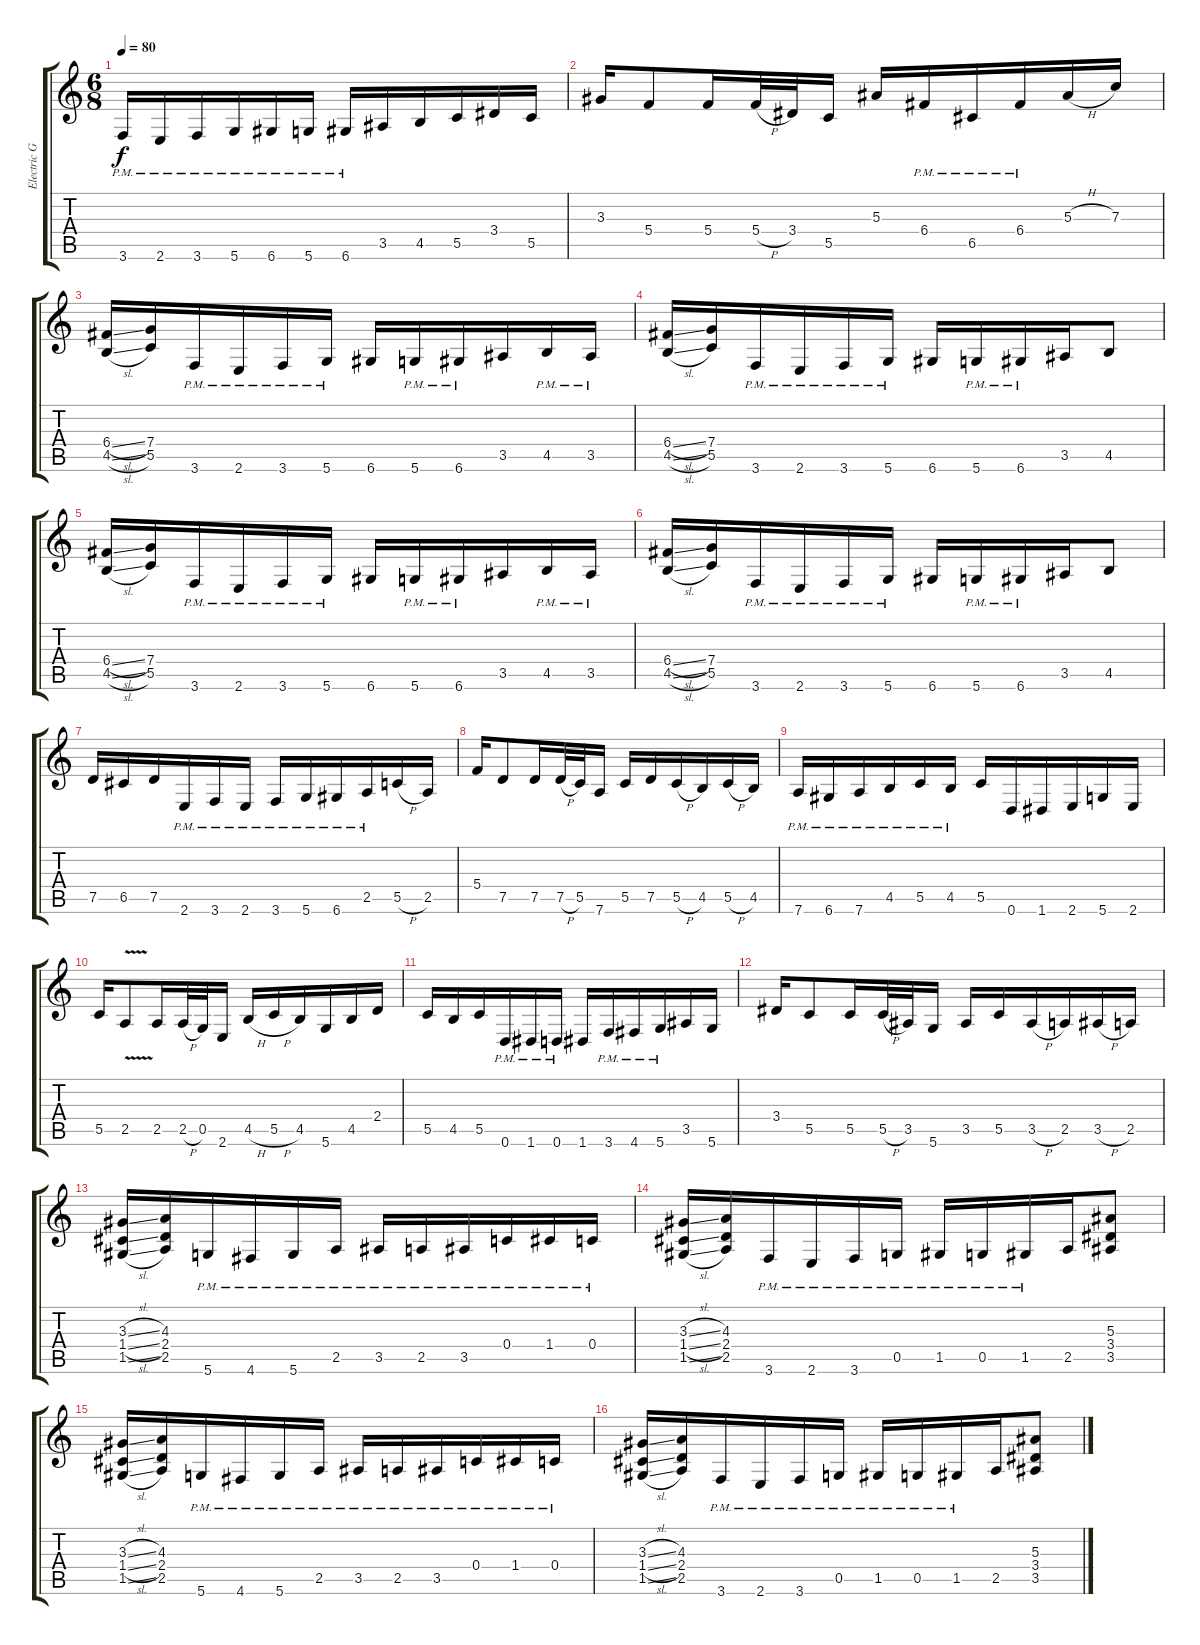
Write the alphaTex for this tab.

\track ("Electric Guitar 2" "Electric G") {instrument overdrivenguitar}
\staff {score tabs}
\tuning (D4 A3 F3 C3 G2 D2) {hide}
\ts (6 8)
\tempo 80
\clef g2
\ks c
3.6{pm}.16{dy f} 2.6{pm}.16 3.6{pm}.16 5.6{pm}.16 6.6{pm}.16 5.6{pm}.16 6.6{pm}.16 3.5.16 4.5.16 5.5.16 3.4.16 5.5.16 |
3.3.16 5.4.8 5.4.16 5.4{h}.32 3.4.32 5.5.16 5.3.16 6.4{pm}.16 6.5{pm}.16 6.4{pm}.16 5.3{h}.16 7.3.16 |
(6.4{sl} 4.5{sl}).16 (7.4 5.5).16 3.6{pm}.16 2.6{pm}.16 3.6{pm}.16 5.6{pm}.16 6.6.16 5.6{pm}.16 6.6{pm}.16 3.5.16 4.5{pm}.16 3.5{pm}.16 |
(6.4{sl} 4.5{sl}).16 (7.4 5.5).16 3.6{pm}.16 2.6{pm}.16 3.6{pm}.16 5.6{pm}.16 6.6.16 5.6{pm}.16 6.6{pm}.16 3.5.16 4.5.8 |
(6.4{sl} 4.5{sl}).16 (7.4 5.5).16 3.6{pm}.16 2.6{pm}.16 3.6{pm}.16 5.6{pm}.16 6.6.16 5.6{pm}.16 6.6{pm}.16 3.5.16 4.5{pm}.16 3.5{pm}.16 |
(6.4{sl} 4.5{sl}).16 (7.4 5.5).16 3.6{pm}.16 2.6{pm}.16 3.6{pm}.16 5.6{pm}.16 6.6.16 5.6{pm}.16 6.6{pm}.16 3.5.16 4.5.8 |
7.5.16 6.5.16 7.5.16 2.6{pm}.16 3.6{pm}.16 2.6{pm}.16 3.6{pm}.16 5.6{pm}.16 6.6{pm}.16 2.5{pm}.16 5.5{h}.16 2.5.16 |
5.4.16 7.5.8 7.5.16 7.5{h}.32 5.5.32 7.6.16 5.5.16 7.5.16 5.5{h}.16 4.5.16 5.5{h}.16 4.5.16 |
7.6{pm}.16 6.6{pm}.16 7.6{pm}.16 4.5{pm}.16 5.5{pm}.16 4.5{pm}.16 5.5.16 0.6.16 1.6.16 2.6.16 5.6.16 2.6.16 |
5.5.16 2.5{v}.8 2.5.16 2.5{h}.32 0.5.32 2.6.16 4.5{h}.16 5.5{h}.16 4.5.16 5.6.16 4.5.16 2.4.16 |
5.5.16 4.5.16 5.5.16 0.6{pm}.16 1.6{pm}.16 0.6{pm}.16 1.6.16 3.6{pm}.16 4.6{pm}.16 5.6{pm}.16 3.5.16 5.6.16 |
3.4.16 5.5.8 5.5.16 5.5{h}.32 3.5.32 5.6.16 3.5.16 5.5.16 3.5{h}.16 2.5.16 3.5{h}.16 2.5.16 |
(3.3{sl} 1.4{sl} 1.5{sl}).16 (4.3 2.4 2.5).16 5.6{pm}.16 4.6{pm}.16 5.6{pm}.16 2.5{pm}.16 3.5{pm}.16 2.5{pm}.16 3.5{pm}.16 0.4{pm}.16 1.4{pm}.16 0.4{pm}.16 |
(3.3{sl} 1.4{sl} 1.5{sl}).16 (4.3 2.4 2.5).16 3.6{pm}.16 2.6{pm}.16 3.6{pm}.16 0.5{pm}.16 1.5{pm}.16 0.5{pm}.16 1.5{pm}.16 2.5.16 (5.3 3.4 3.5).8 |
(3.3{sl} 1.4{sl} 1.5{sl}).16 (4.3 2.4 2.5).16 5.6{pm}.16 4.6{pm}.16 5.6{pm}.16 2.5{pm}.16 3.5{pm}.16 2.5{pm}.16 3.5{pm}.16 0.4{pm}.16 1.4{pm}.16 0.4{pm}.16 |
(3.3{sl} 1.4{sl} 1.5{sl}).16 (4.3 2.4 2.5).16 3.6{pm}.16 2.6{pm}.16 3.6{pm}.16 0.5{pm}.16 1.5{pm}.16 0.5{pm}.16 1.5{pm}.16 2.5.16 (5.3 3.4 3.5).8
